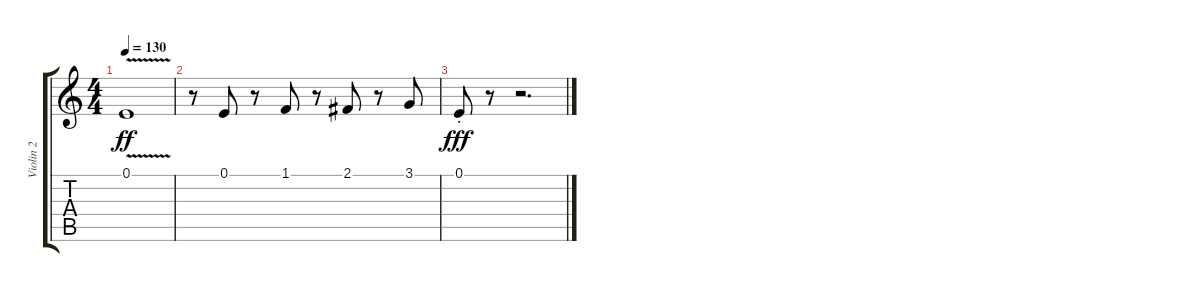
\track ("Violin 2" "Violin 2") {instrument violin}
\staff {score tabs}
\tuning (E4 B3 G3 D3 A2 E2) {hide}
\ts (4 4)
\tempo 130
\clef g2
\ks c
0.1{v}.1{dy ff} |
r.8 0.1.8 r.8 1.1.8 r.8 2.1.8 r.8 3.1.8 |
0.1{st}.8{dy fff} r.8 r.2{d}
